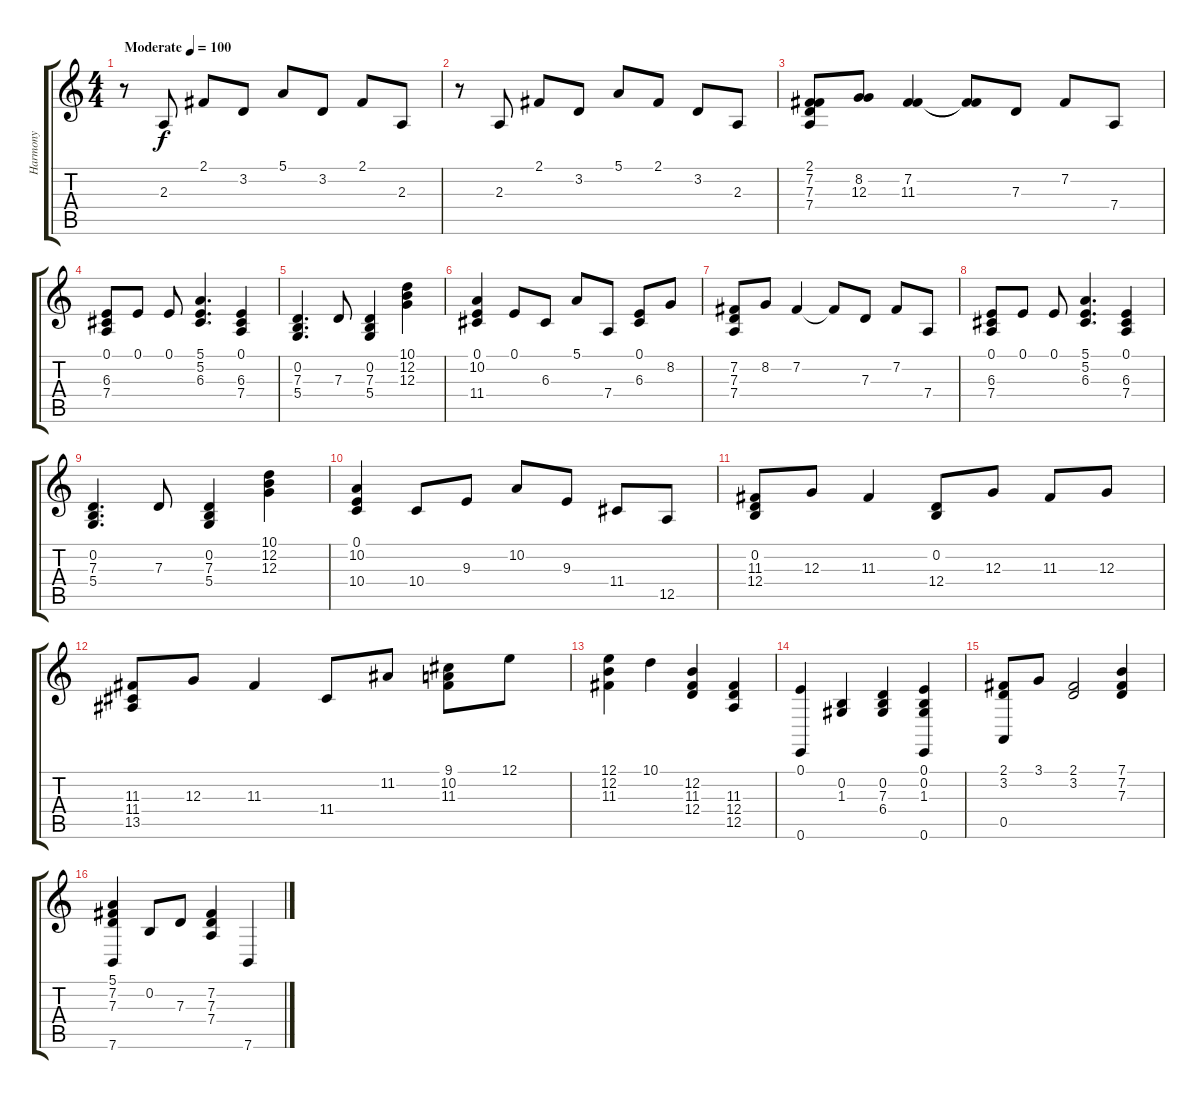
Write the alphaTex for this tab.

\track ("Harmony" "Harmony") {instrument acousticgrandpiano}
\staff {score tabs}
\tuning (E4 B3 G3 D3 A2 E2) {hide}
\ts (4 4)
\tempo (100 "Moderate")
\clef g2
\ks c
r.8{dy f instrument acousticgrandpiano} 2.3.8 2.1.8 3.2.8 5.1.8 3.2.8 2.1.8 2.3.8 |
r.8 2.3.8 2.1.8 3.2.8 5.1.8 2.1.8 3.2.8 2.3.8 |
(2.1 7.2 7.3 7.4).8 (8.2 12.3).8 (7.2 11.3).4 (7.2{t} 11.3{t}).8 7.3.8 7.2.8 7.4.8 |
(0.1 6.3 7.4).8 0.1.8 0.1.8 (5.1 5.2 6.3).4{d} (0.1 6.3 7.4).4 |
(0.2 7.3 5.4).4{d} 7.3.8 (0.2 7.3 5.4).4 (10.1 12.2 12.3).4 |
(0.1 10.2 11.4).4 0.1.8 6.3.8 5.1.8 7.4.8 (0.1 6.3).8 8.2.8 |
(7.2 7.3 7.4).8 8.2.8 7.2.4 7.2{t}.8 7.3.8 7.2.8 7.4.8 |
(0.1 6.3 7.4).8 0.1.8 0.1.8 (5.1 5.2 6.3).4{d} (0.1 6.3 7.4).4 |
(0.2 7.3 5.4).4{d} 7.3.8 (0.2 7.3 5.4).4 (10.1 12.2 12.3).4 |
(0.1 10.2 10.4).4 10.4.8 9.3.8 10.2.8 9.3.8 11.4.8 12.5.8 |
(0.2 11.3 12.4).8 12.3.8 11.3.4 (0.2 12.4).8 12.3.8 11.3.8 12.3.8 |
(11.3 11.4 13.5).8 12.3.8 11.3.4 11.4.8 11.2.8 (9.1 10.2 11.3).8 12.1.8 |
(12.1 12.2 11.3).4 10.1.4 (12.2 11.3 12.4).4 (11.3 12.4 12.5).4 |
(0.1 0.6).4 (0.2 1.3).4 (0.2 7.3 6.4).4 (0.1 0.2 1.3 0.6).4 |
(2.1 3.2 0.5).8 3.1.8 (2.1 3.2).2 (7.1 7.2 7.3).4 |
(5.1 7.2 7.3 7.6).4 0.2.8 7.3.8 (7.2 7.3 7.4).4 7.6.4
